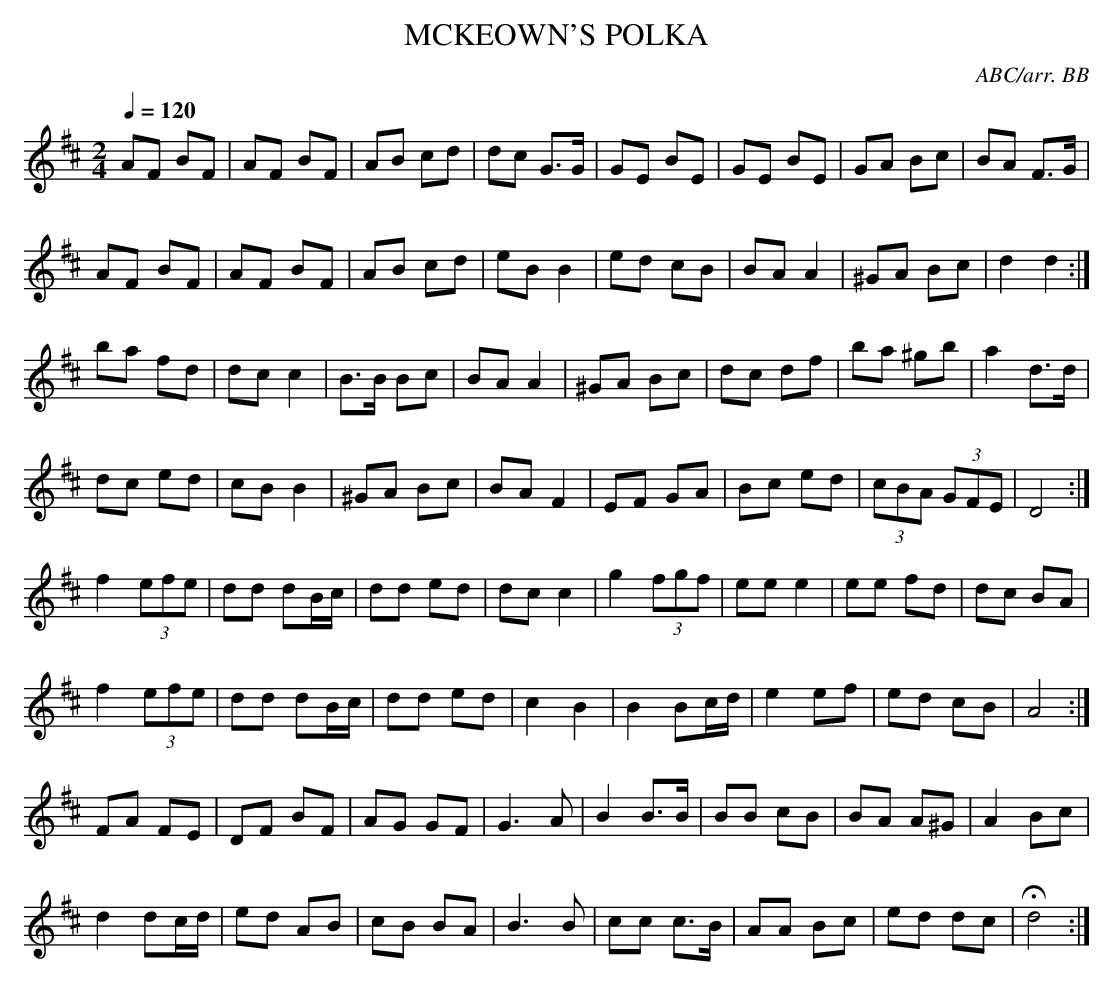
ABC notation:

X:1
T:MCKEOWN'S POLKA
C:ABC/arr. BB
M:2/4
L:1/8
Q:1/4=120
K:D
AF BF|AF BF|AB cd|dc G>G|GE BE|GE BE|GA Bc|BA F>G|
AF BF|AF BF|AB cd|eB B2|ed cB|BA A2|^GA Bc|d2 d2 :|
ba fd|dc c2|B>B Bc|BA A2|^GA Bc|dc df|ba ^gb|a2 d>d|
dc ed|cB B2|^GA Bc|BA F2|EF GA|Bc ed|(3cBA (3GFE|D4 :|
f2 (3efe|dd dB/c/|dd ed|dc c2|g2 (3fgf|ee e2|ee fd|dc BA|
f2 (3efe|dd dB/c/|dd ed|c2 B2|B2 Bc/d/|e2 ef|ed cB|A4 :|
FA FE|DF BF|AG GF|G3A|B2 B>B|BB cB|BA A^G|A2 Bc|
d2 dc/d/|ed AB|cB BA|B3B|cc c>B|AA Bc|ed dc|Hd4 :|
